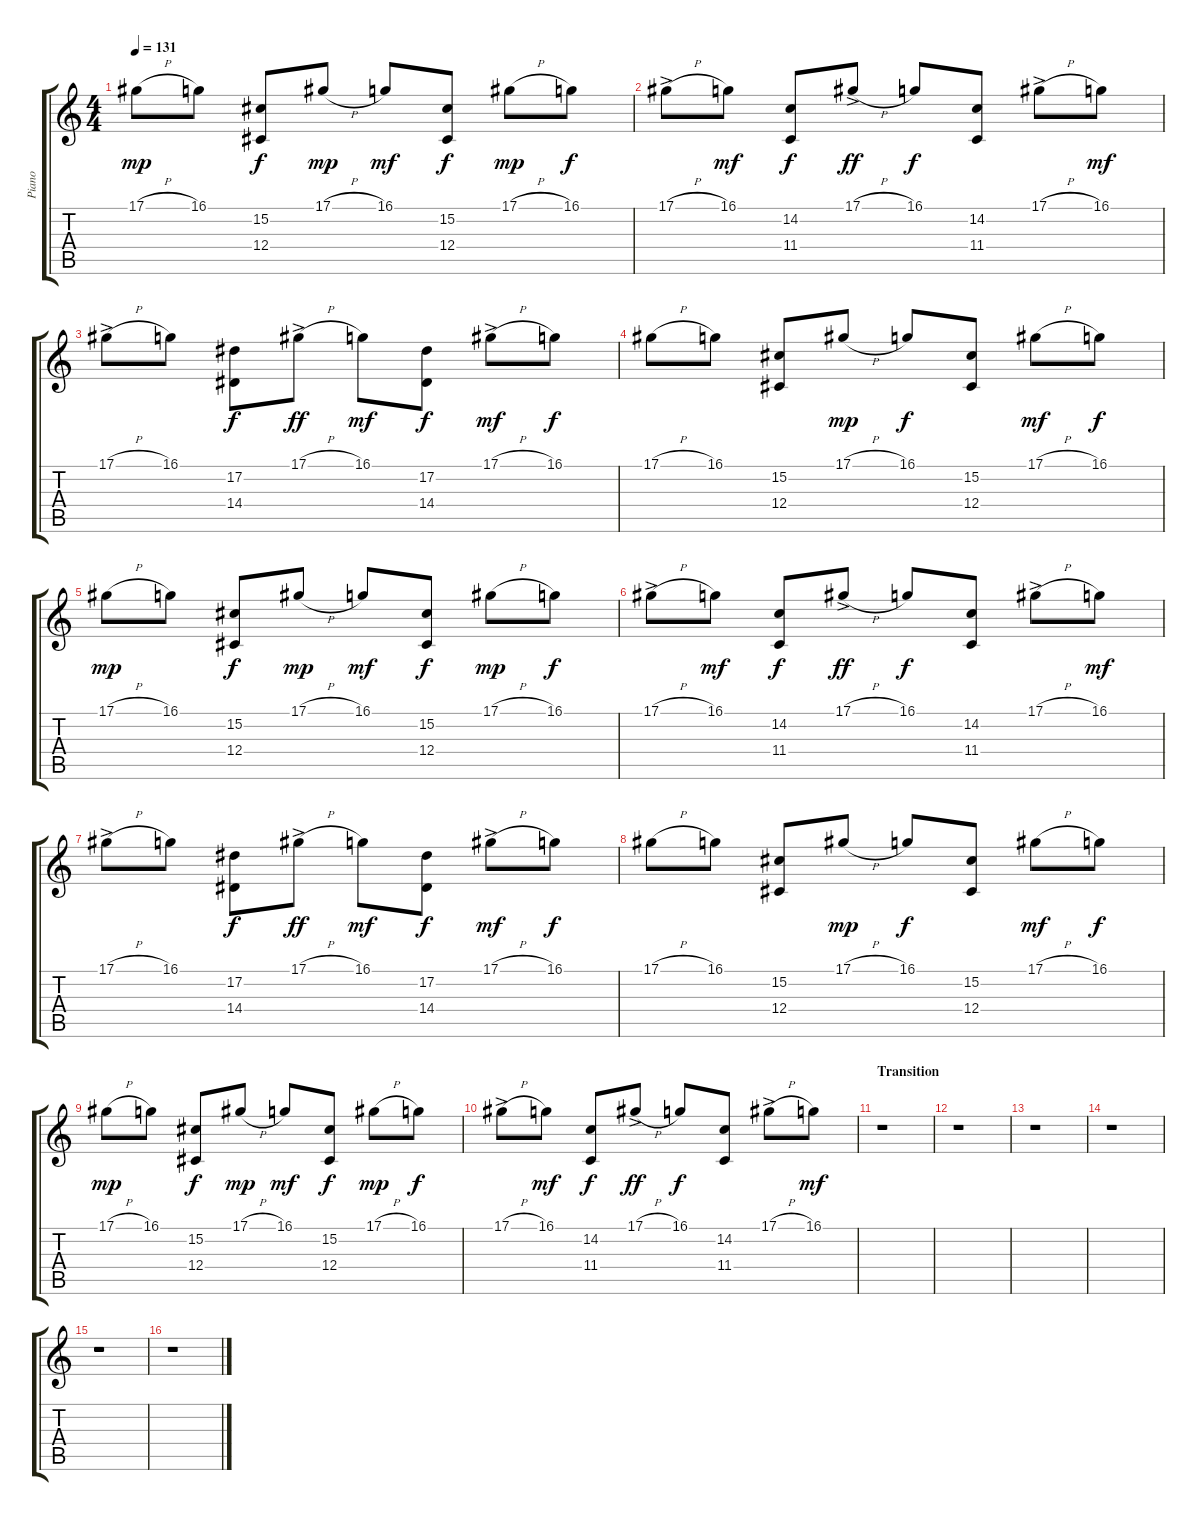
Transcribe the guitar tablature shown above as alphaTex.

\track ("Piano" "Piano") {instrument acousticgrandpiano}
\staff {score tabs}
\tuning (Eb4 Bb3 Gb3 Db3 Ab2 Eb2) {hide}
\ts (4 4)
\tempo 131
\clef g2
\ks c
17.1{h}.8{dy mp} 16.1.8 (15.2 12.4).8{dy f} 17.1{h}.8{dy mp} 16.1.8{dy mf} (15.2 12.4).8{dy f} 17.1{h}.8{dy mp} 16.1.8{dy f} |
17.1{h ac}.8 16.1.8{dy mf} (14.2 11.4).8{dy f} 17.1{h ac}.8{dy ff} 16.1.8{dy f} (14.2 11.4).8 17.1{h ac}.8 16.1.8{dy mf} |
17.1{h ac}.8 16.1.8 (17.2 14.4).8{dy f} 17.1{h ac}.8{dy ff} 16.1.8{dy mf} (17.2 14.4).8{dy f} 17.1{h ac}.8{dy mf} 16.1.8{dy f} |
17.1{h}.8 16.1.8 (15.2 12.4).8 17.1{h}.8{dy mp} 16.1.8{dy f} (15.2 12.4).8 17.1{h}.8{dy mf} 16.1.8{dy f} |
17.1{h}.8{dy mp} 16.1.8 (15.2 12.4).8{dy f} 17.1{h}.8{dy mp} 16.1.8{dy mf} (15.2 12.4).8{dy f} 17.1{h}.8{dy mp} 16.1.8{dy f} |
17.1{h ac}.8 16.1.8{dy mf} (14.2 11.4).8{dy f} 17.1{h ac}.8{dy ff} 16.1.8{dy f} (14.2 11.4).8 17.1{h ac}.8 16.1.8{dy mf} |
17.1{h ac}.8 16.1.8 (17.2 14.4).8{dy f} 17.1{h ac}.8{dy ff} 16.1.8{dy mf} (17.2 14.4).8{dy f} 17.1{h ac}.8{dy mf} 16.1.8{dy f} |
17.1{h}.8 16.1.8 (15.2 12.4).8 17.1{h}.8{dy mp} 16.1.8{dy f} (15.2 12.4).8 17.1{h}.8{dy mf} 16.1.8{dy f} |
17.1{h}.8{dy mp} 16.1.8 (15.2 12.4).8{dy f} 17.1{h}.8{dy mp} 16.1.8{dy mf} (15.2 12.4).8{dy f} 17.1{h}.8{dy mp} 16.1.8{dy f} |
17.1{h ac}.8 16.1.8{dy mf} (14.2 11.4).8{dy f} 17.1{h ac}.8{dy ff} 16.1.8{dy f} (14.2 11.4).8 17.1{h ac}.8 16.1.8{dy mf} |
\section ("" "Transition")
r.1 |
r.1 |
r.1 |
r.1 |
r.1 |
r.1
